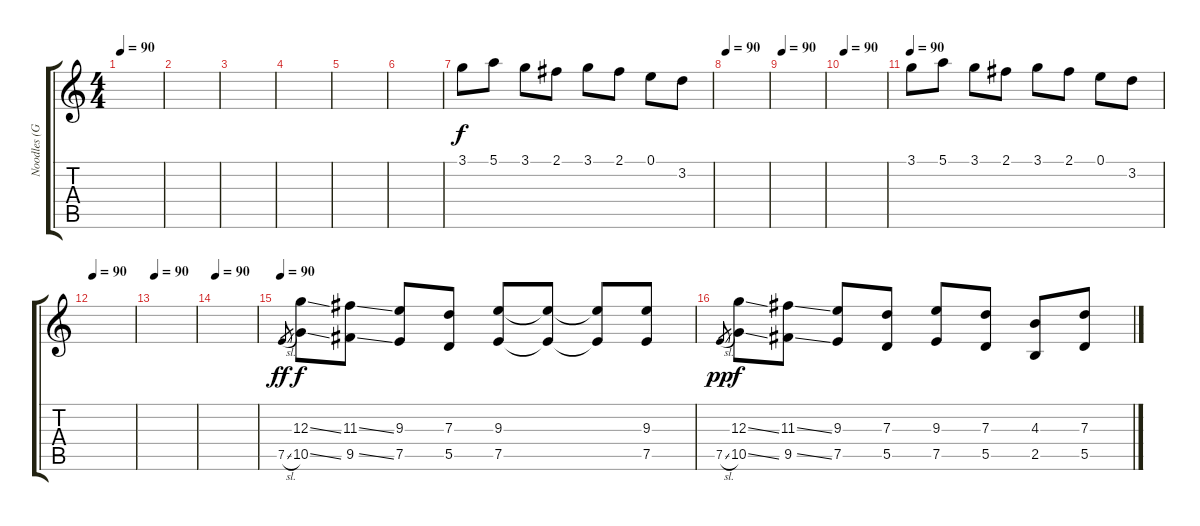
\track ("Noodles (Guitar)" "Noodles (G") {instrument distortionguitar}
\staff {score tabs}
\tuning (E4 B3 G3 D3 A2 E2) {hide}
\ts (4 4)
\tempo 90
\clef g2
\ks c
|
|
|
|
|
|
3.1.8{volume 16} 5.1.8 3.1.8 2.1.8 3.1.8 2.1.8 0.1.8 3.2.8 |
\tempo 90
|
\tempo 90
|
\tempo 90
|
\tempo 90
3.1.8{volume 16} 5.1.8 3.1.8 2.1.8 3.1.8 2.1.8 0.1.8 3.2.8 |
\tempo 90
|
\tempo 90
|
\tempo 90
|
\tempo 90
7.5{sl}.8{gr dy ff} (12.3{ss} 10.5{ss}).8{dy f} (11.3{ss} 9.5{ss}).8 (9.3 7.5).8 (7.3 5.5).8 (9.3 7.5).8 (9.3{t} 7.5{t}).8 (9.3{t} 7.5{t}).8 (9.3 7.5).8 |
7.5{sl}.8{gr dy pp} (12.3{ss} 10.5{ss}).8{dy f} (11.3{ss} 9.5{ss}).8 (9.3 7.5).8 (7.3 5.5).8 (9.3 7.5).8 (7.3 5.5).8 (4.3 2.5).8 (7.3 5.5).8
